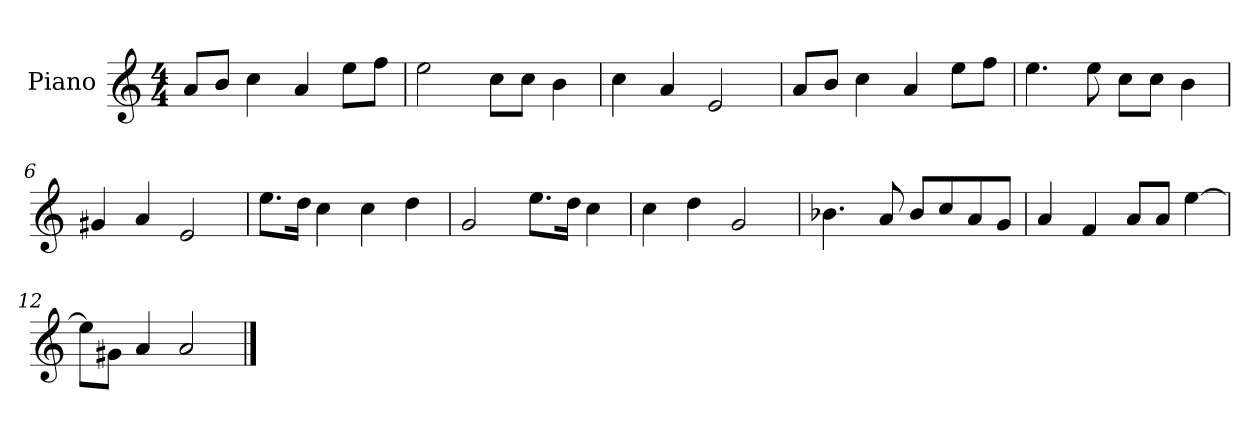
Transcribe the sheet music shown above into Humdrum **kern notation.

**kern
*part1
*staff1
*I"Piano
*I'P-no
*clefG2
*k[]
*M4/4
*MM90
=1
8a/L
8b/J
4cc\
4a/
8ee\L
8ff\J
=2
2ee\
8cc\L
8cc\J
4b\
=3
4cc\
4a/
2e/
=4
8a/L
8b/J
4cc\
4a/
8ee\L
8ff\J
=5
4.ee\
8ee\
8cc\L
8cc\J
4b\
=6
4g#X/
4a/
2e/
=7
8.ee\L
16dd\Jk
4cc\
4cc\
4dd\
!!LO:LB:g=z
=8
2g/
8.ee\L
16dd\Jk
4cc\
=9
4cc\
4dd\
2g/
=10
4.b-X\
8a/
8b-/L
8cc/
8a/
8g/J
=11
4a/
4f/
8a/L
8a/J
[4ee\
=12
8ee\L]
8g#X\J
4a/
2a/
==
*-
